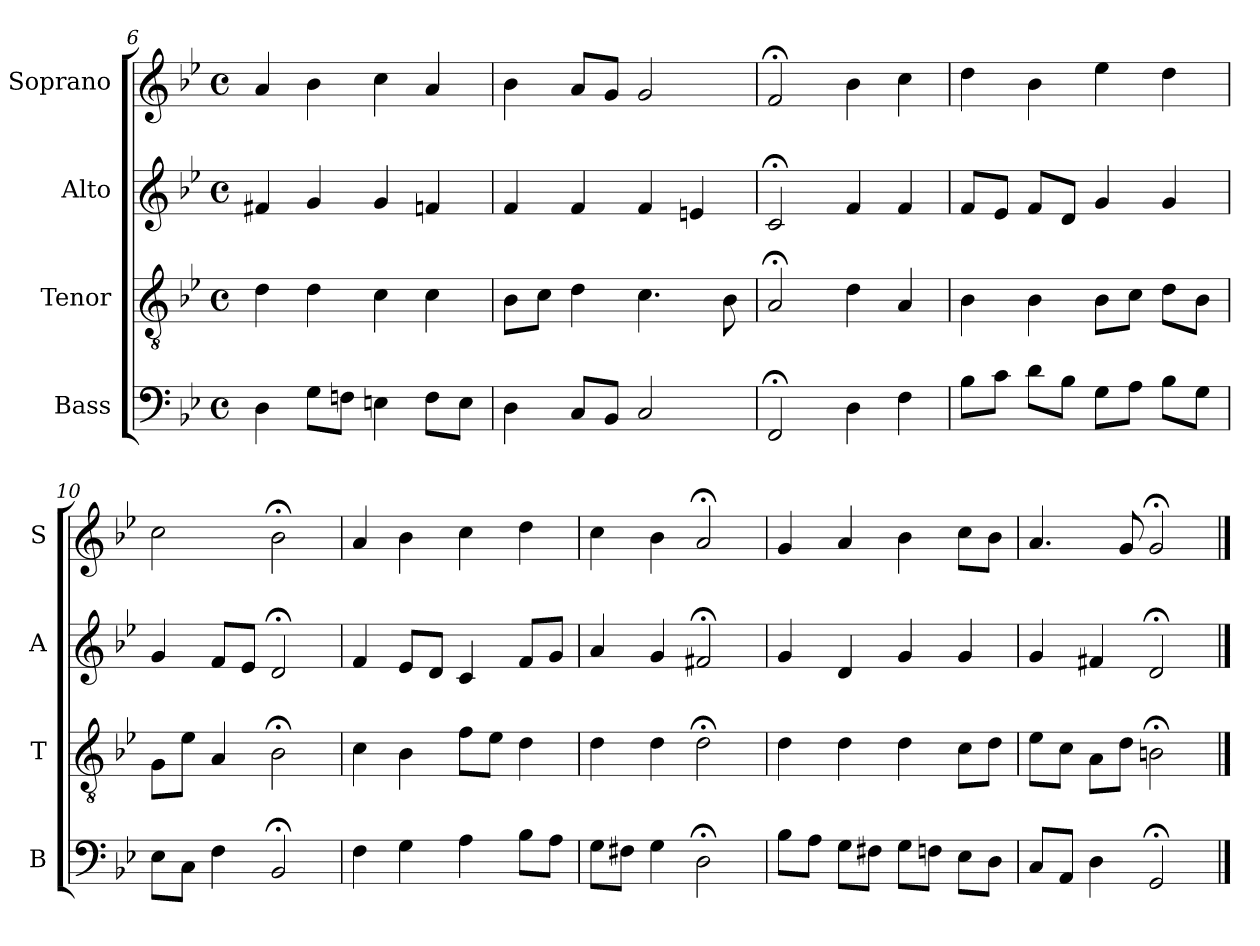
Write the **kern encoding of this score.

**kern	**kern	**kern	**kern
*part4	*part3	*part2	*part1
*staff4	*staff3	*staff2	*staff1
*I"Bass	*I"Tenor	*I"Alto	*I"Soprano
*I'B	*I'T	*I'A	*I'S
*clefF4	*clefGv2	*clefG2	*clefG2
*k[b-e-]	*k[b-e-]	*k[b-e-]	*k[b-e-]
*g:	*g:	*g:	*g:
*M4/4	*M4/4	*M4/4	*M4/4
*met(c)	*met(c)	*met(c)	*met(c)
=6	=6	=6	=6
4D	4d	4f#X	4a
8GL	4d	4g	4b-
8FnJ	.	.	.
4En	4c	4g	4cc
8FL	4c	4fn	4a
8EJ	.	.	.
=7	=7	=7	=7
4D	8B-L	4f	4b-
.	8cJ	.	.
8CL	4d	4f	8aL
8BB-J	.	.	8gJ
2C	4.c	4f	2g
.	.	4en	.
.	8B-	.	.
=8	=8	=8	=8
2FF;<	2A;<	2c;<	2f;<
4D	4d	4f	4b-
4F	4A	4f	4cc
=9	=9	=9	=9
8B-L	4B-	8fL	4dd
8cJ	.	8e-J	.
8dL	4B-	8fL	4b-
8B-J	.	8dJ	.
8GL	8B-L	4g	4ee-
8AJ	8cJ	.	.
8B-L	8dL	4g	4dd
8GJ	8B-J	.	.
=10	=10	=10	=10
8E-L	8GL	4g	2cc
8CJ	8e-J	.	.
4F	4A	8fL	.
.	.	8e-J	.
2BB-;<	2B-;<	2d;<	2b-;<
=11	=11	=11	=11
4F	4c	4f	4a
4G	4B-	8e-L	4b-
.	.	8dJ	.
4A	8fL	4c	4cc
.	8e-J	.	.
8B-L	4d	8fL	4dd
8AJ	.	8gJ	.
=12	=12	=12	=12
8GL	4d	4a	4cc
8F#XJ	.	.	.
4G	4d	4g	4b-
2D;<	2d;<	2f#X;<	2a;<
=13	=13	=13	=13
8B-L	4d	4g	4g
8AJ	.	.	.
8GL	4d	4d	4a
8F#XJ	.	.	.
8GL	4d	4g	4b-
8FnJ	.	.	.
8E-L	8cL	4g	8ccL
8DJ	8dJ	.	8b-J
=14	=14	=14	=14
8CL	8e-L	4g	4.a
8AAJ	8cJ	.	.
4D	8AL	4f#X	.
.	8dJ	.	8g
2GG;<	2Bn;<	2d;<	2g;<
==	==	==	==
*-	*-	*-	*-
